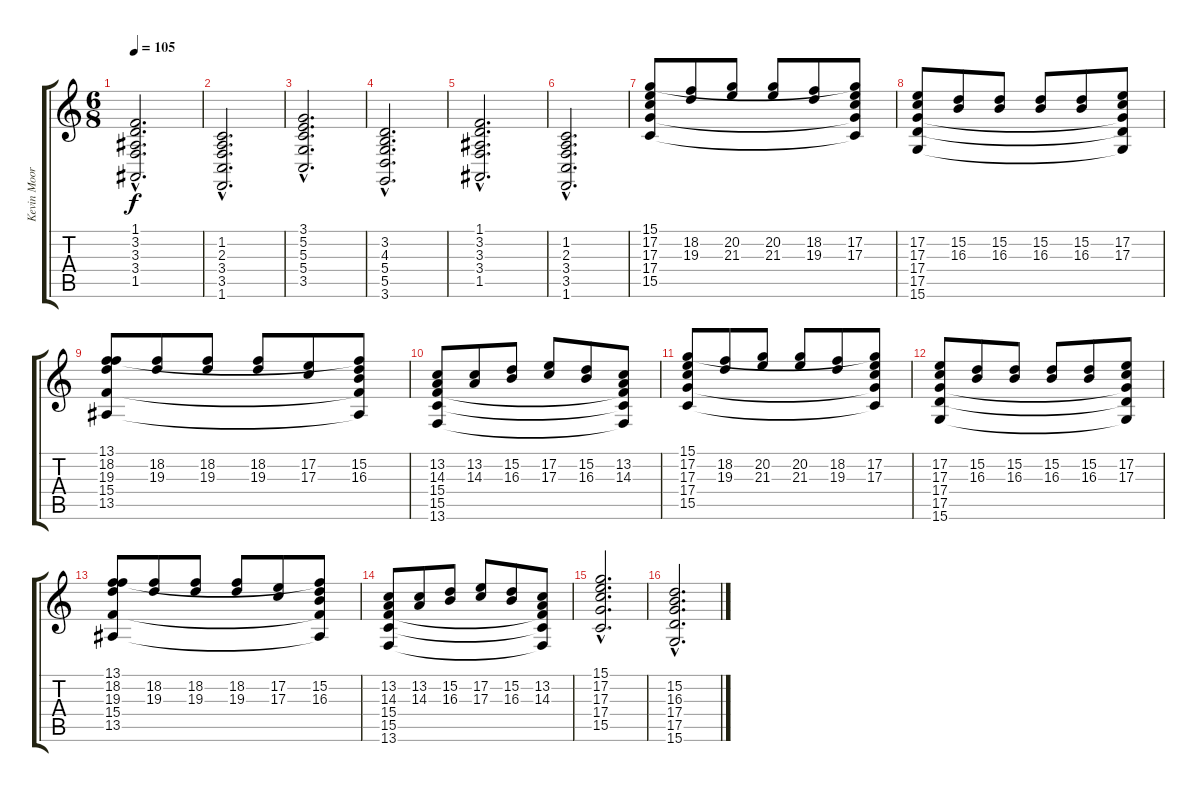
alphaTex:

\track ("Kevin Moore" "Kevin Moor") {instrument stringensemble1}
\staff {score tabs}
\tuning (E4 B3 G3 D3 A2 E2) {hide}
\ts (6 8)
\tempo 105
\clef g2
\ks c
(1.1{hac} 3.2{hac} 3.3{hac} 3.4{hac} 1.5{hac}).2{d dy f} |
(1.2{hac} 2.3{hac} 3.4{hac} 3.5{hac} 1.6{hac}).2{d} |
(3.1{hac} 5.2{hac} 5.3{hac} 5.4{hac} 3.5{hac}).2{d} |
(3.2{hac} 4.3{hac} 5.4{hac} 5.5{hac} 3.6{hac}).2{d} |
(1.1{hac} 3.2{hac} 3.3{hac} 3.4{hac} 1.5{hac}).2{d} |
(1.2{hac} 2.3{hac} 3.4{hac} 3.5{hac} 1.6{hac}).2{d} |
(15.1 17.2 17.3 17.4 15.5).8 (18.2 19.3).8 (20.2 21.3).8 (20.2 21.3).8 (18.2 19.3).8 (15.1{t} 17.2 17.3 17.4{t} 15.5{t}).8 |
(17.2 17.3 17.4 17.5 15.6).8 (15.2 16.3).8 (15.2 16.3).8 (15.2 16.3).8 (15.2 16.3).8 (17.2 17.3 17.4{t} 17.5{t} 15.6{t}).8 |
(13.1 18.2 19.3 15.4 13.5).8 (18.2 19.3).8 (18.2 19.3).8 (18.2 19.3).8 (17.2 17.3).8 (13.1{t} 15.2 16.3 15.4{t} 13.5{t}).8 |
(13.2 14.3 15.4 15.5 13.6).8 (13.2 14.3).8 (15.2 16.3).8 (17.2 17.3).8 (15.2 16.3).8 (13.2 14.3 15.4{t} 15.5{t} 13.6{t}).8 |
(15.1 17.2 17.3 17.4 15.5).8 (18.2 19.3).8 (20.2 21.3).8 (20.2 21.3).8 (18.2 19.3).8 (15.1{t} 17.2 17.3 17.4{t} 15.5{t}).8 |
(17.2 17.3 17.4 17.5 15.6).8 (15.2 16.3).8 (15.2 16.3).8 (15.2 16.3).8 (15.2 16.3).8 (17.2 17.3 17.4{t} 17.5{t} 15.6{t}).8 |
(13.1 18.2 19.3 15.4 13.5).8 (18.2 19.3).8 (18.2 19.3).8 (18.2 19.3).8 (17.2 17.3).8 (13.1{t} 15.2 16.3 15.4{t} 13.5{t}).8 |
(13.2 14.3 15.4 15.5 13.6).8 (13.2 14.3).8 (15.2 16.3).8 (17.2 17.3).8 (15.2 16.3).8 (13.2 14.3 15.4{t} 15.5{t} 13.6{t}).8 |
(15.1{hac} 17.2{hac} 17.3{hac} 17.4{hac} 15.5{hac}).2{d} |
(15.2{hac} 16.3{hac} 17.4{hac} 17.5{hac} 15.6{hac}).2{d}
